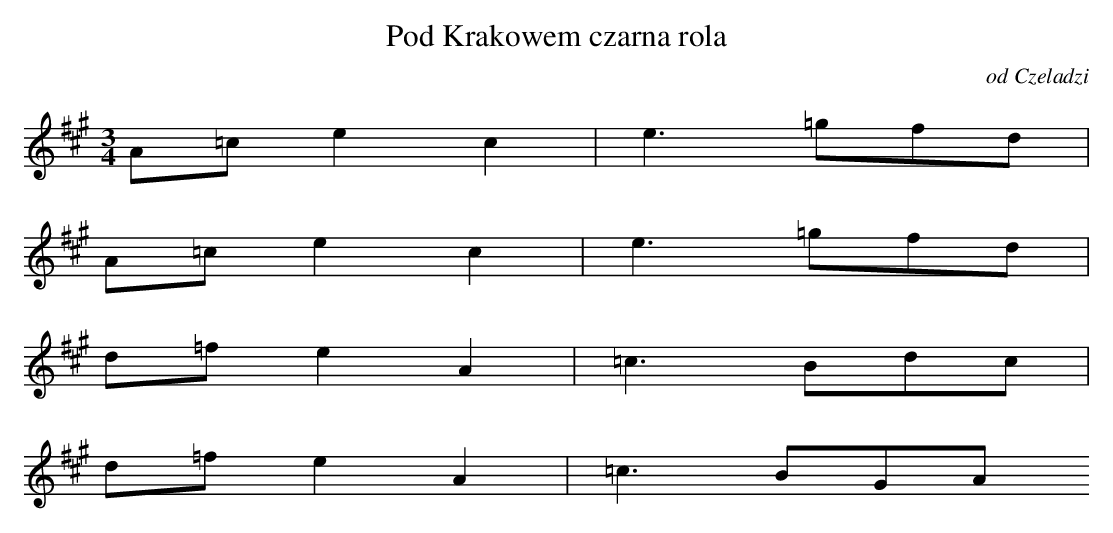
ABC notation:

X:1
T: Pod Krakowem czarna rola
O: od Czeladzi
M: 3/4
L: 1/8
K: A
A=ce2c2 | e3=gfd |
A=ce2c2 | e3=gfd |
d=fe2A2 | =c3Bdc |
d=fe2A2 | =c3BGA
